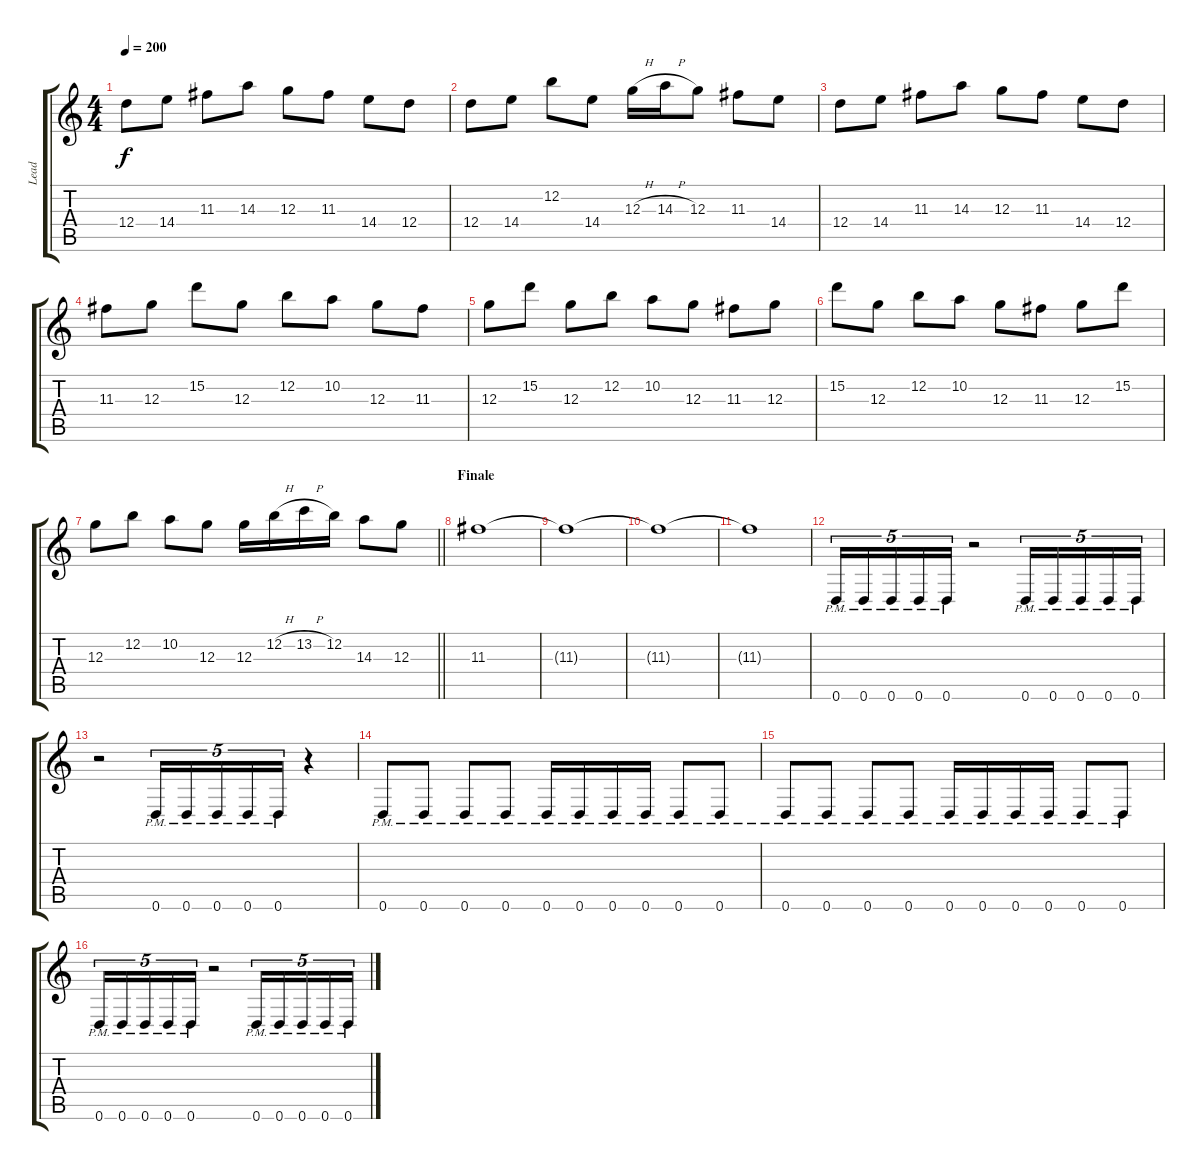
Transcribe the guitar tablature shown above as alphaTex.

\track ("Lead" "Lead") {instrument overdrivenguitar}
\staff {score tabs}
\tuning (E4 B3 G3 D3 A2 D2) {hide}
\ts (4 4)
\tempo 200
\clef g2
\ks c
12.4.8{dy f} 14.4.8 11.3.8 14.3.8 12.3.8 11.3.8 14.4.8 12.4.8 |
12.4.8 14.4.8 12.2.8 14.4.8 12.3{h}.16 14.3{h}.16 12.3.8 11.3.8 14.4.8 |
12.4.8 14.4.8 11.3.8 14.3.8 12.3.8 11.3.8 14.4.8 12.4.8 |
11.3.8 12.3.8 15.2.8 12.3.8 12.2.8 10.2.8 12.3.8 11.3.8 |
12.3.8 15.2.8 12.3.8 12.2.8 10.2.8 12.3.8 11.3.8 12.3.8 |
15.2.8 12.3.8 12.2.8 10.2.8 12.3.8 11.3.8 12.3.8 15.2.8 |
\barLineRight lightlight
12.3.8 12.2.8 10.2.8 12.3.8 12.3.16 12.2{h}.16 13.2{h}.16 12.2.16 14.3.8 12.3.8 |
\section ("" "Finale")
11.3.1 |
11.3{t}.1 |
11.3{t}.1 |
11.3{t}.1 |
0.6{pm}.16{tu (5 4)} 0.6{pm}.16{tu (5 4)} 0.6{pm}.16{tu (5 4)} 0.6{pm}.16{tu (5 4)} 0.6{pm}.16{tu (5 4)} r.2 0.6{pm}.16{tu (5 4)} 0.6{pm}.16{tu (5 4)} 0.6{pm}.16{tu (5 4)} 0.6{pm}.16{tu (5 4)} 0.6{pm}.16{tu (5 4)} |
r.2 0.6{pm}.16{tu (5 4)} 0.6{pm}.16{tu (5 4)} 0.6{pm}.16{tu (5 4)} 0.6{pm}.16{tu (5 4)} 0.6{pm}.16{tu (5 4)} r.4 |
0.6{pm}.8 0.6{pm}.8 0.6{pm}.8 0.6{pm}.8 0.6{pm}.16 0.6{pm}.16 0.6{pm}.16 0.6{pm}.16 0.6{pm}.8 0.6{pm}.8 |
0.6{pm}.8 0.6{pm}.8 0.6{pm}.8 0.6{pm}.8 0.6{pm}.16 0.6{pm}.16 0.6{pm}.16 0.6{pm}.16 0.6{pm}.8 0.6{pm}.8 |
0.6{pm}.16{tu (5 4)} 0.6{pm}.16{tu (5 4)} 0.6{pm}.16{tu (5 4)} 0.6{pm}.16{tu (5 4)} 0.6{pm}.16{tu (5 4)} r.2 0.6{pm}.16{tu (5 4)} 0.6{pm}.16{tu (5 4)} 0.6{pm}.16{tu (5 4)} 0.6{pm}.16{tu (5 4)} 0.6{pm}.16{tu (5 4)}
